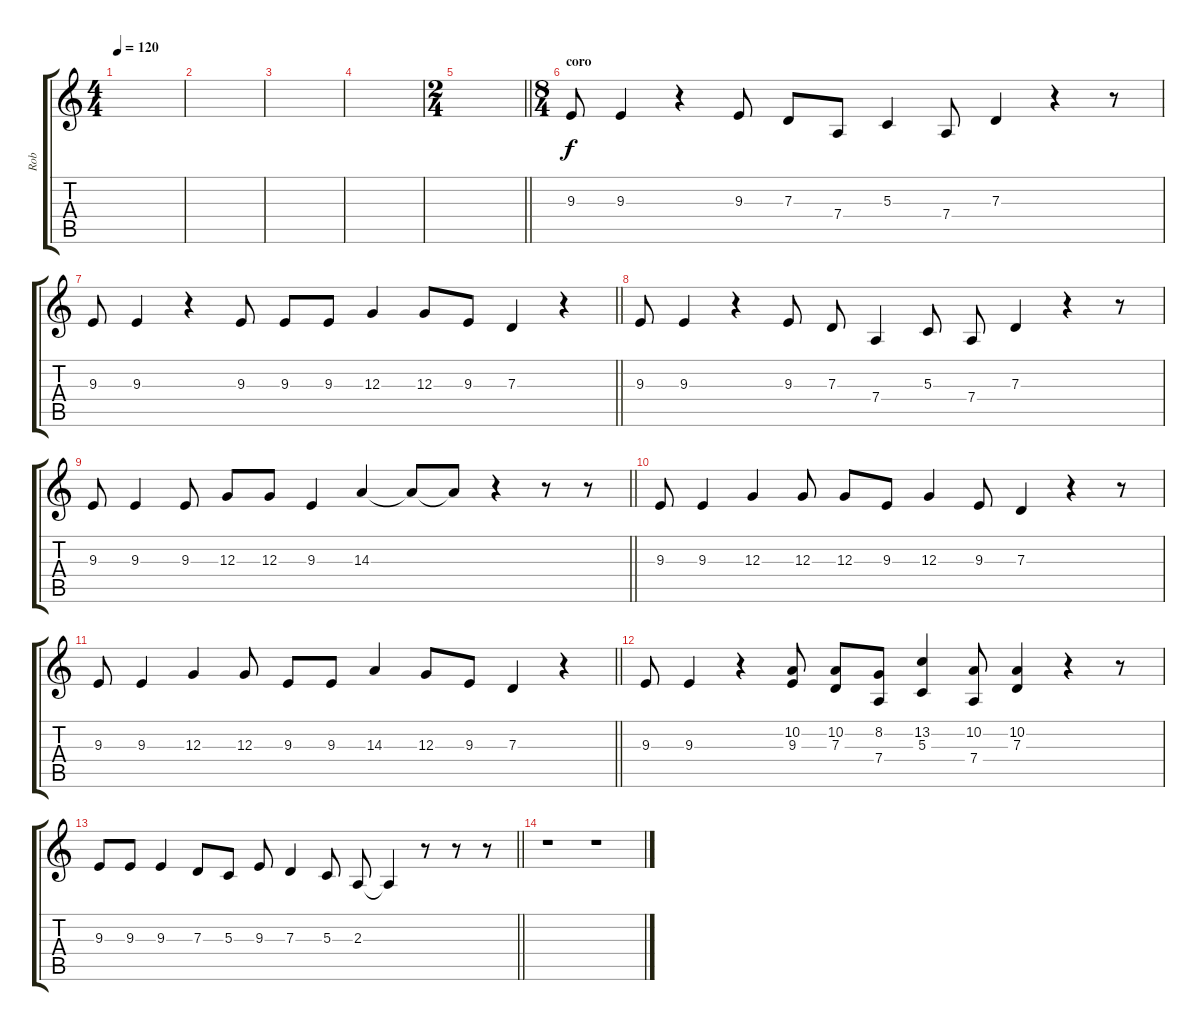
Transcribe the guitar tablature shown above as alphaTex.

\track ("Rob" "Rob") {instrument violin}
\staff {score tabs}
\tuning (E4 B3 G3 D3 A2 E2) {hide}
\ts (4 4)
\tempo 120
\clef g2
\ks c
|
|
|
|
\ts (2 4)
\barLineRight lightlight
|
\ts (8 4)
\section ("" "coro")
9.3.8 9.3.4 r.4 9.3.8 7.3.8 7.4.8 5.3.4 7.4.8 7.3.4 r.4 r.8 |
\barLineRight lightlight
9.3.8 9.3.4 r.4 9.3.8 9.3.8 9.3.8 12.3.4 12.3.8 9.3.8 7.3.4 r.4 |
9.3.8 9.3.4 r.4 9.3.8 7.3.8 7.4.4 5.3.8 7.4.8 7.3.4 r.4 r.8 |
\barLineRight lightlight
9.3.8 9.3.4 9.3.8 12.3.8 12.3.8 9.3.4 14.3.4 14.3{t}.8 14.3{t}.8 r.4 r.8 r.8 |
9.3.8 9.3.4 12.3.4 12.3.8 12.3.8 9.3.8 12.3.4 9.3.8 7.3.4 r.4 r.8 |
\barLineRight lightlight
9.3.8 9.3.4 12.3.4 12.3.8 9.3.8 9.3.8 14.3.4 12.3.8 9.3.8 7.3.4 r.4 |
9.3.8 9.3.4 r.4 (10.2 9.3).8 (10.2 7.3).8 (8.2 7.4).8 (13.2 5.3).4 (10.2 7.4).8 (10.2 7.3).4 r.4 r.8 |
\barLineRight lightlight
9.3.8 9.3.8 9.3.4 7.3.8 5.3.8 9.3.8 7.3.4 5.3.8 2.3.8 2.3{t}.4 r.8 r.8 r.8 |
r.1 r.1
